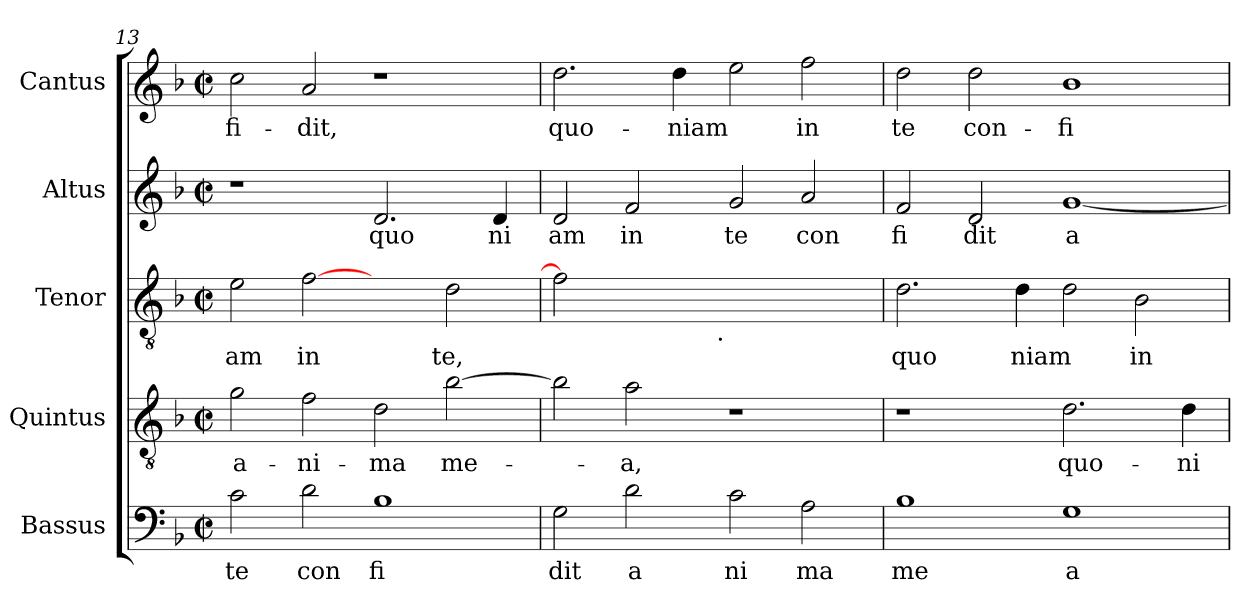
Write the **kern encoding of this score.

**kern	**text	**kern	**text	**kern	**text	**kern	**text	**kern	**text
*part5	*part5	*part4	*part4	*part3	*part3	*part2	*part2	*part1	*part1
*staff5	*staff5	*staff4	*staff4	*staff3	*staff3	*staff2	*staff2	*staff1	*staff1
*I"Bassus	*	*I"Quintus	*	*I"Tenor	*	*I"Altus	*	*I"Cantus	*
!!LO:LB:g=z
*clefF4	*	*clefGv2	*	*clefGv2	*	*clefG2	*	*clefG2	*
*k[b-]	*	*k[b-]	*	*k[b-]	*	*k[b-]	*	*k[b-]	*
*F:	*	*F:	*	*F:	*	*F:	*	*F:	*
*M2/2	*	*M2/2	*	*M2/2	*	*M2/2	*	*M2/2	*
*met(c|)	*	*met(c|)	*	*met(c|)	*	*met(c|)	*	*met(c|)	*
=13	=13	=13	=13	=13	=13	=13	=13	=13	=13
!	!LO:LY:b:cj	!	!LO:LY:b:cj	!	!LO:LY:b:cj	!	!	!	!LO:LY:b:cj
2c\	te	2g\	a-	2e\	am	1r	.	2cc\	fi-
!	!LO:LY:b:cj	!	!LO:LY:b:cj	!	!LO:LY:b:cj	!	!	!	!LO:LY:b:cj
2d\	con	2f\	-ni-	[2f	in	.	.	2a/	-dit,
!	!LO:LY:b:cj	!	!LO:LY:b:cj	!	!	!	!LO:LY:b:cj	!	!
1B-	fi	2d\	-ma	2ryy	.	2.d/	quo	1r	.
!	!	!	!LO:LY:b	!	!LO:LY:b:cj	!	!	!	!
.	.	[>2b-\	me-	2d\	te,	.	.	.	.
!	!	!	!	!	!	!	!LO:LY:b:cj	!	!
.	.	.	.	.	.	4d/	ni	.	.
=14	=14	=14	=14	=14	=14	=14	=14	=14	=14
!	!LO:LY:b:cj	!	!	!	!	!	!LO:LY:b:cj	!	!LO:LY:b:cj
2G\	dit	2b-\]	.	2f]	.	2d/	am	2.dd\	quo-
!	!LO:LY:b:cj	!	!LO:LY:b:cj	!	!	!	!LO:LY:b:cj	!	!
2d\	a	2a\	-a,	4...ryy	.	2f/	in	.	.
!	!	!	!	!	!	!	!	!	!LO:LY:b
.	.	.	.	.	.	.	.	4dd\	-niam
!	!	!	!	!LO:TX:b:t=.	!	!	!	!	!
.	.	.	.	1ryy	.	.	.	.	.
!	!LO:LY:b:cj	!	!	!	!	!	!LO:LY:b:cj	!	!
2c\	ni	1r	.	.	.	2g/	te	2ee\	.
!	!LO:LY:b:cj	!	!	!	!	!	!LO:LY:b:cj	!	!LO:LY:b:cj
2A\	ma	.	.	.	.	2a/	con	2ff\	in
.	.	.	.	32ryy	.	.	.	.	.
=15	=15	=15	=15	=15	=15	=15	=15	=15	=15
!	!LO:LY:b:cj	!	!	!	!LO:LY:b:cj	!	!LO:LY:b:cj	!	!LO:LY:b:cj
1B-	me	1r	.	2.d\	quo	2f/	fi	2dd\	te
!	!	!	!	!	!	!	!LO:LY:b:cj	!	!LO:LY:b:cj
.	.	.	.	.	.	2d/	dit	2dd\	con-
!	!	!	!	!	!LO:LY:b	!	!	!	!
.	.	.	.	4d\	niam	.	.	.	.
!	!LO:LY:b:cj	!	!LO:LY:b:cj	!	!	!	!LO:LY:b:rj	!	!LO:LY:b:cj
1G	a	2.d\	quo-	2d\	.	[<1g	a	1b-	-fi-
!	!	!	!	!	!LO:LY:b:cj	!	!	!	!
.	.	.	.	2B-\	in	.	.	.	.
!	!	!	!LO:LY:b:cj	!	!	!	!	!	!
.	.	4d\	-ni-	.	.	.	.	.	.
=	=	=	=	=	=	=	=	=	=
*-	*-	*-	*-	*-	*-	*-	*-	*-	*-
